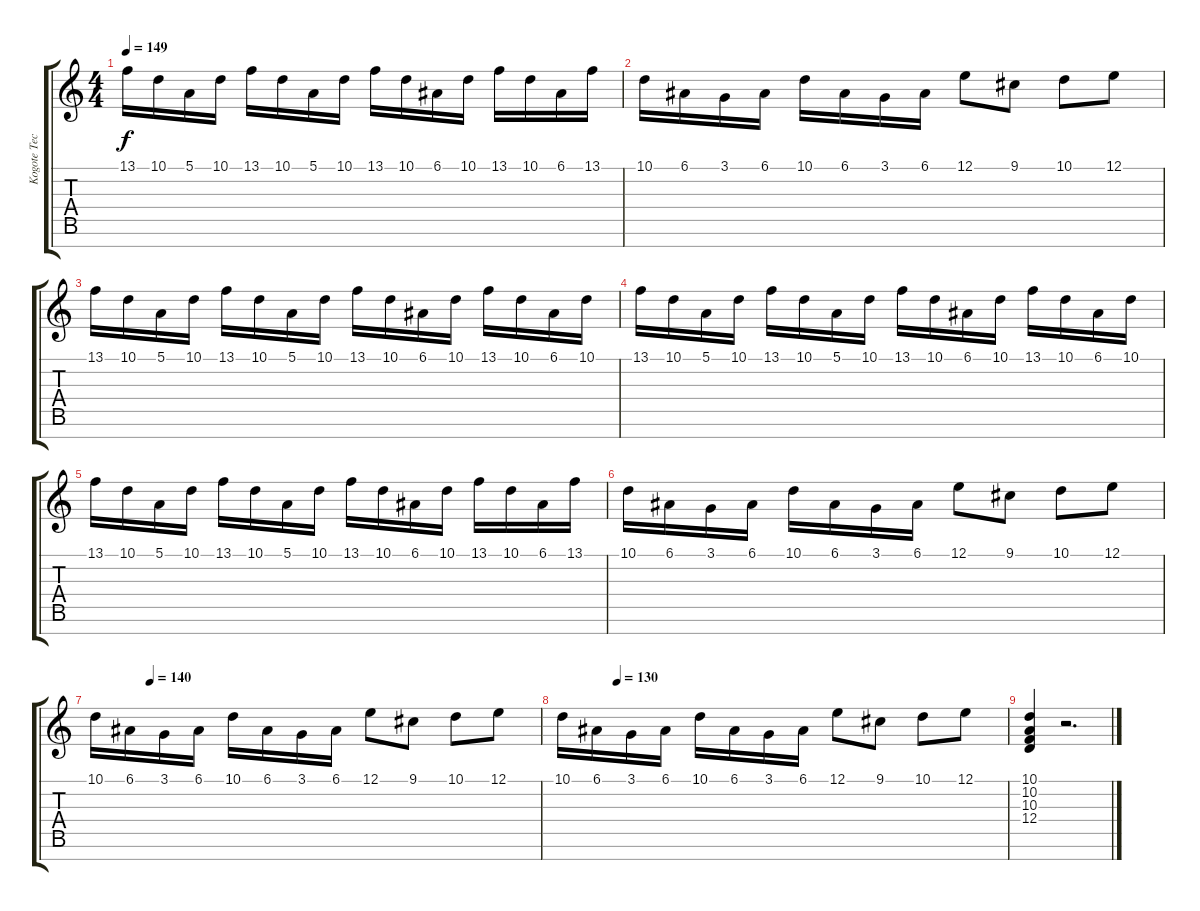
\track ("Kogote Teclado" "Kogote Tec") {instrument accordion}
\staff {score tabs}
\tuning (E4 B3 G3 D3 A2 E2 B1) {hide}
\ts (4 4)
\tempo 149
\clef g2
\ks c
13.1.16{dy f} 10.1.16 5.1.16 10.1.16 13.1.16 10.1.16 5.1.16 10.1.16 13.1.16 10.1.16 6.1.16 10.1.16 13.1.16 10.1.16 6.1.16 13.1.16 |
10.1.16 6.1.16 3.1.16 6.1.16 10.1.16 6.1.16 3.1.16 6.1.16 12.1.8 9.1.8 10.1.8 12.1.8 |
13.1.16 10.1.16 5.1.16 10.1.16 13.1.16 10.1.16 5.1.16 10.1.16 13.1.16 10.1.16 6.1.16 10.1.16 13.1.16 10.1.16 6.1.16 10.1.16 |
13.1.16 10.1.16 5.1.16 10.1.16 13.1.16 10.1.16 5.1.16 10.1.16 13.1.16 10.1.16 6.1.16 10.1.16 13.1.16 10.1.16 6.1.16 10.1.16 |
13.1.16 10.1.16 5.1.16 10.1.16 13.1.16 10.1.16 5.1.16 10.1.16 13.1.16 10.1.16 6.1.16 10.1.16 13.1.16 10.1.16 6.1.16 13.1.16 |
10.1.16 6.1.16 3.1.16 6.1.16 10.1.16 6.1.16 3.1.16 6.1.16 12.1.8 9.1.8 10.1.8 12.1.8 |
\tempo (140 0.125)
10.1.16 6.1.16 3.1.16 6.1.16 10.1.16 6.1.16 3.1.16 6.1.16 12.1.8 9.1.8 10.1.8 12.1.8 |
\tempo (130 0.125)
10.1.16 6.1.16 3.1.16 6.1.16 10.1.16 6.1.16 3.1.16 6.1.16 12.1.8 9.1.8 10.1.8 12.1.8 |
(10.1 10.2 10.3 12.4).4 r.2{d}
